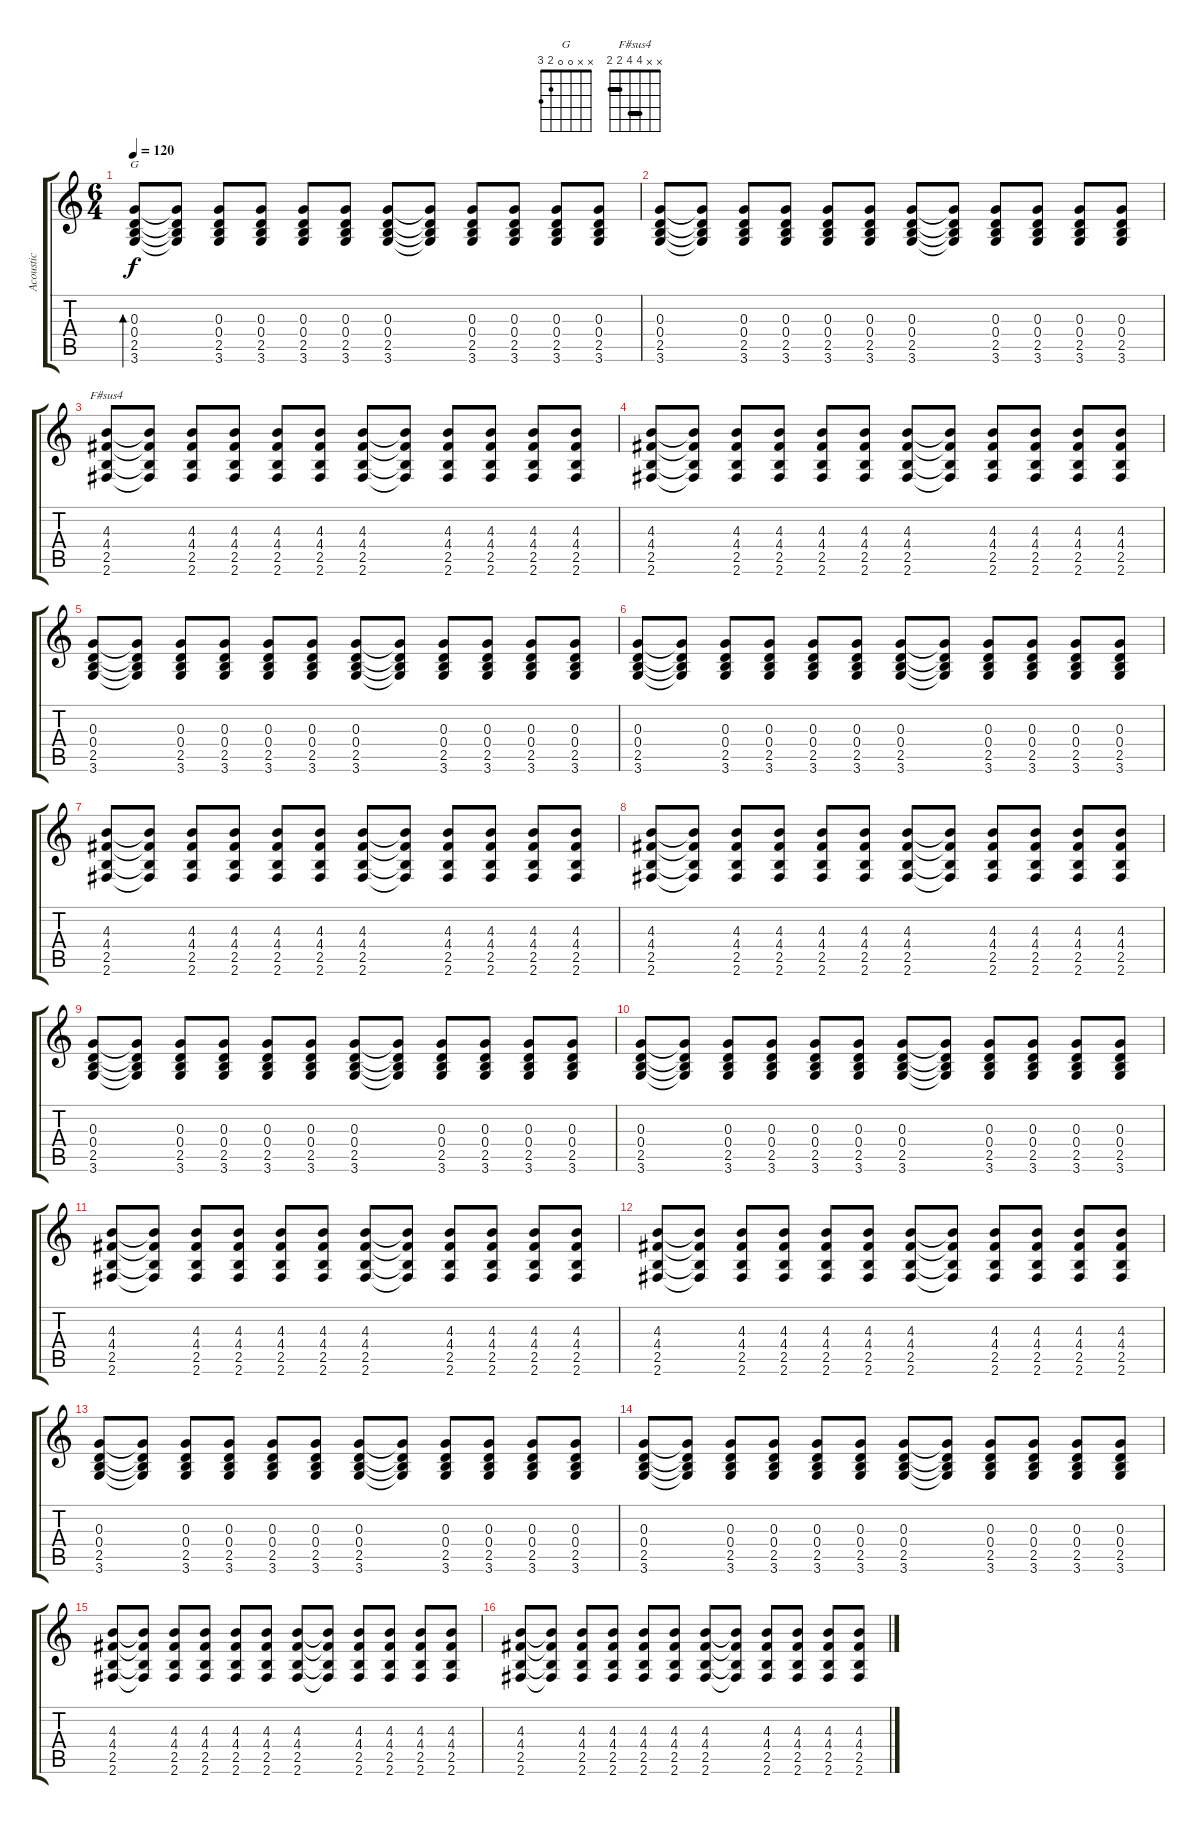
\track ("Acoustic" "Acoustic") {instrument acousticguitarsteel}
\staff {score tabs}
\tuning (E4 B3 G3 D3 A2 E2) {hide}
\chord ("G" x x 0 0 2 3)
\chord ("F#sus4" x x 4 4 2 2) {barre (2 4)}
\ts (6 4)
\tempo 120
\clef g2
\ks c
(0.3 0.4 2.5 3.6).8{bd 240 ch "G" dy f instrument acousticguitarsteel} (0.3{t} 0.4{t} 2.5{t} 3.6{t}).8 (0.3 0.4 2.5 3.6).8 (0.3 0.4 2.5 3.6).8 (0.3 0.4 2.5 3.6).8 (0.3 0.4 2.5 3.6).8 (0.3 0.4 2.5 3.6).8 (0.3{t} 0.4{t} 2.5{t} 3.6{t}).8 (0.3 0.4 2.5 3.6).8 (0.3 0.4 2.5 3.6).8 (0.3 0.4 2.5 3.6).8 (0.3 0.4 2.5 3.6).8 |
(0.3 0.4 2.5 3.6).8 (0.3{t} 0.4{t} 2.5{t} 3.6{t}).8 (0.3 0.4 2.5 3.6).8 (0.3 0.4 2.5 3.6).8 (0.3 0.4 2.5 3.6).8 (0.3 0.4 2.5 3.6).8 (0.3 0.4 2.5 3.6).8 (0.3{t} 0.4{t} 2.5{t} 3.6{t}).8 (0.3 0.4 2.5 3.6).8 (0.3 0.4 2.5 3.6).8 (0.3 0.4 2.5 3.6).8 (0.3 0.4 2.5 3.6).8 |
(4.3 4.4 2.5 2.6).8{ch "F#sus4"} (4.3{t} 4.4{t} 2.5{t} 2.6{t}).8 (4.3 4.4 2.5 2.6).8 (4.3 4.4 2.5 2.6).8 (4.3 4.4 2.5 2.6).8 (4.3 4.4 2.5 2.6).8 (4.3 4.4 2.5 2.6).8 (4.3{t} 4.4{t} 2.5{t} 2.6{t}).8 (4.3 4.4 2.5 2.6).8 (4.3 4.4 2.5 2.6).8 (4.3 4.4 2.5 2.6).8 (4.3 4.4 2.5 2.6).8 |
(4.3 4.4 2.5 2.6).8 (4.3{t} 4.4{t} 2.5{t} 2.6{t}).8 (4.3 4.4 2.5 2.6).8 (4.3 4.4 2.5 2.6).8 (4.3 4.4 2.5 2.6).8 (4.3 4.4 2.5 2.6).8 (4.3 4.4 2.5 2.6).8 (4.3{t} 4.4{t} 2.5{t} 2.6{t}).8 (4.3 4.4 2.5 2.6).8 (4.3 4.4 2.5 2.6).8 (4.3 4.4 2.5 2.6).8 (4.3 4.4 2.5 2.6).8 |
(0.3 0.4 2.5 3.6).8 (0.3{t} 0.4{t} 2.5{t} 3.6{t}).8 (0.3 0.4 2.5 3.6).8 (0.3 0.4 2.5 3.6).8 (0.3 0.4 2.5 3.6).8 (0.3 0.4 2.5 3.6).8 (0.3 0.4 2.5 3.6).8 (0.3{t} 0.4{t} 2.5{t} 3.6{t}).8 (0.3 0.4 2.5 3.6).8 (0.3 0.4 2.5 3.6).8 (0.3 0.4 2.5 3.6).8 (0.3 0.4 2.5 3.6).8 |
(0.3 0.4 2.5 3.6).8 (0.3{t} 0.4{t} 2.5{t} 3.6{t}).8 (0.3 0.4 2.5 3.6).8 (0.3 0.4 2.5 3.6).8 (0.3 0.4 2.5 3.6).8 (0.3 0.4 2.5 3.6).8 (0.3 0.4 2.5 3.6).8 (0.3{t} 0.4{t} 2.5{t} 3.6{t}).8 (0.3 0.4 2.5 3.6).8 (0.3 0.4 2.5 3.6).8 (0.3 0.4 2.5 3.6).8 (0.3 0.4 2.5 3.6).8 |
(4.3 4.4 2.5 2.6).8 (4.3{t} 4.4{t} 2.5{t} 2.6{t}).8 (4.3 4.4 2.5 2.6).8 (4.3 4.4 2.5 2.6).8 (4.3 4.4 2.5 2.6).8 (4.3 4.4 2.5 2.6).8 (4.3 4.4 2.5 2.6).8 (4.3{t} 4.4{t} 2.5{t} 2.6{t}).8 (4.3 4.4 2.5 2.6).8 (4.3 4.4 2.5 2.6).8 (4.3 4.4 2.5 2.6).8 (4.3 4.4 2.5 2.6).8 |
(4.3 4.4 2.5 2.6).8 (4.3{t} 4.4{t} 2.5{t} 2.6{t}).8 (4.3 4.4 2.5 2.6).8 (4.3 4.4 2.5 2.6).8 (4.3 4.4 2.5 2.6).8 (4.3 4.4 2.5 2.6).8 (4.3 4.4 2.5 2.6).8 (4.3{t} 4.4{t} 2.5{t} 2.6{t}).8 (4.3 4.4 2.5 2.6).8 (4.3 4.4 2.5 2.6).8 (4.3 4.4 2.5 2.6).8 (4.3 4.4 2.5 2.6).8 |
(0.3 0.4 2.5 3.6).8 (0.3{t} 0.4{t} 2.5{t} 3.6{t}).8 (0.3 0.4 2.5 3.6).8 (0.3 0.4 2.5 3.6).8 (0.3 0.4 2.5 3.6).8 (0.3 0.4 2.5 3.6).8 (0.3 0.4 2.5 3.6).8 (0.3{t} 0.4{t} 2.5{t} 3.6{t}).8 (0.3 0.4 2.5 3.6).8 (0.3 0.4 2.5 3.6).8 (0.3 0.4 2.5 3.6).8 (0.3 0.4 2.5 3.6).8 |
(0.3 0.4 2.5 3.6).8 (0.3{t} 0.4{t} 2.5{t} 3.6{t}).8 (0.3 0.4 2.5 3.6).8 (0.3 0.4 2.5 3.6).8 (0.3 0.4 2.5 3.6).8 (0.3 0.4 2.5 3.6).8 (0.3 0.4 2.5 3.6).8 (0.3{t} 0.4{t} 2.5{t} 3.6{t}).8 (0.3 0.4 2.5 3.6).8 (0.3 0.4 2.5 3.6).8 (0.3 0.4 2.5 3.6).8 (0.3 0.4 2.5 3.6).8 |
(4.3 4.4 2.5 2.6).8 (4.3{t} 4.4{t} 2.5{t} 2.6{t}).8 (4.3 4.4 2.5 2.6).8 (4.3 4.4 2.5 2.6).8 (4.3 4.4 2.5 2.6).8 (4.3 4.4 2.5 2.6).8 (4.3 4.4 2.5 2.6).8 (4.3{t} 4.4{t} 2.5{t} 2.6{t}).8 (4.3 4.4 2.5 2.6).8 (4.3 4.4 2.5 2.6).8 (4.3 4.4 2.5 2.6).8 (4.3 4.4 2.5 2.6).8 |
(4.3 4.4 2.5 2.6).8 (4.3{t} 4.4{t} 2.5{t} 2.6{t}).8 (4.3 4.4 2.5 2.6).8 (4.3 4.4 2.5 2.6).8 (4.3 4.4 2.5 2.6).8 (4.3 4.4 2.5 2.6).8 (4.3 4.4 2.5 2.6).8 (4.3{t} 4.4{t} 2.5{t} 2.6{t}).8 (4.3 4.4 2.5 2.6).8 (4.3 4.4 2.5 2.6).8 (4.3 4.4 2.5 2.6).8 (4.3 4.4 2.5 2.6).8 |
(0.3 0.4 2.5 3.6).8 (0.3{t} 0.4{t} 2.5{t} 3.6{t}).8 (0.3 0.4 2.5 3.6).8 (0.3 0.4 2.5 3.6).8 (0.3 0.4 2.5 3.6).8 (0.3 0.4 2.5 3.6).8 (0.3 0.4 2.5 3.6).8 (0.3{t} 0.4{t} 2.5{t} 3.6{t}).8 (0.3 0.4 2.5 3.6).8 (0.3 0.4 2.5 3.6).8 (0.3 0.4 2.5 3.6).8 (0.3 0.4 2.5 3.6).8 |
(0.3 0.4 2.5 3.6).8 (0.3{t} 0.4{t} 2.5{t} 3.6{t}).8 (0.3 0.4 2.5 3.6).8 (0.3 0.4 2.5 3.6).8 (0.3 0.4 2.5 3.6).8 (0.3 0.4 2.5 3.6).8 (0.3 0.4 2.5 3.6).8 (0.3{t} 0.4{t} 2.5{t} 3.6{t}).8 (0.3 0.4 2.5 3.6).8 (0.3 0.4 2.5 3.6).8 (0.3 0.4 2.5 3.6).8 (0.3 0.4 2.5 3.6).8 |
(4.3 4.4 2.5 2.6).8 (4.3{t} 4.4{t} 2.5{t} 2.6{t}).8 (4.3 4.4 2.5 2.6).8 (4.3 4.4 2.5 2.6).8 (4.3 4.4 2.5 2.6).8 (4.3 4.4 2.5 2.6).8 (4.3 4.4 2.5 2.6).8 (4.3{t} 4.4{t} 2.5{t} 2.6{t}).8 (4.3 4.4 2.5 2.6).8 (4.3 4.4 2.5 2.6).8 (4.3 4.4 2.5 2.6).8 (4.3 4.4 2.5 2.6).8 |
(4.3 4.4 2.5 2.6).8 (4.3{t} 4.4{t} 2.5{t} 2.6{t}).8 (4.3 4.4 2.5 2.6).8 (4.3 4.4 2.5 2.6).8 (4.3 4.4 2.5 2.6).8 (4.3 4.4 2.5 2.6).8 (4.3 4.4 2.5 2.6).8 (4.3{t} 4.4{t} 2.5{t} 2.6{t}).8 (4.3 4.4 2.5 2.6).8 (4.3 4.4 2.5 2.6).8 (4.3 4.4 2.5 2.6).8 (4.3 4.4 2.5 2.6).8
